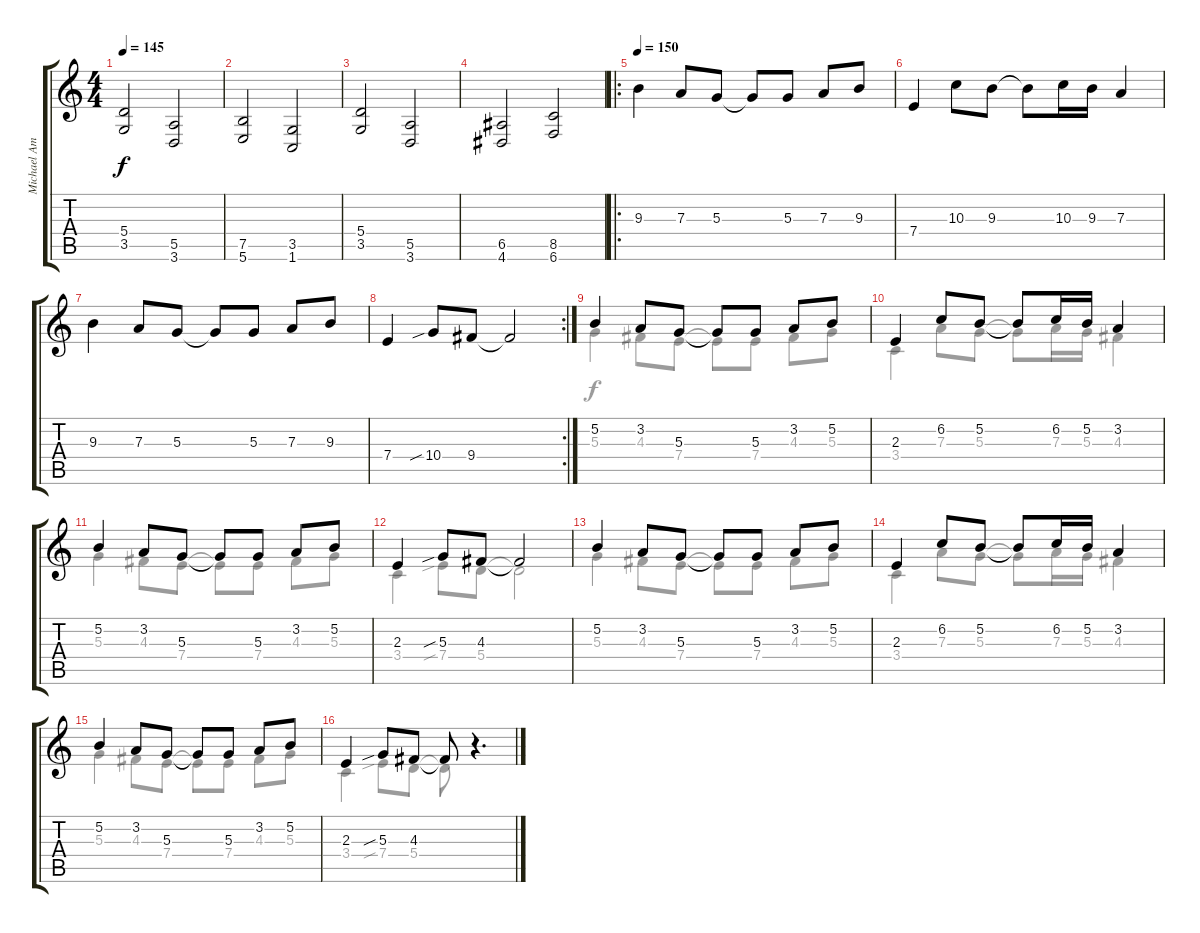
\track ("Michael Amott" "Michael Am") {instrument distortionguitar}
\staff {score tabs}
\tuning (B3 Gb3 D3 A2 E2 B1) {hide}
\voice
\ts (4 4)
\tempo 145
\clef g2
\ks c
(5.4 3.5).2{dy f} (5.5 3.6).2 |
(7.5 5.6).2 (3.5 1.6).2 |
(5.4 3.5).2 (5.5 3.6).2 |
(6.5 4.6).2 (8.5 6.6).2 |
\ro
\tempo 150
9.3.4 7.3.8 5.3.8 5.3{t}.8 5.3.8 7.3.8 9.3.8 |
7.4.4 10.3.8 9.3.8 9.3{t}.8 10.3.16 9.3.16 7.3.4 |
9.3.4 7.3.8 5.3.8 5.3{t}.8 5.3.8 7.3.8 9.3.8 |
\rc 2
7.4.4 10.4{sib}.8 9.4.8 9.4{t}.2 |
5.2.4 3.2.8 5.3.8 5.3{t}.8 5.3.8 3.2.8 5.2.8 |
2.3.4 6.2.8 5.2.8 5.2{t}.8 6.2.16 5.2.16 3.2.4 |
5.2.4 3.2.8 5.3.8 5.3{t}.8 5.3.8 3.2.8 5.2.8 |
2.3.4 5.3{sib}.8 4.3.8 4.3{t}.2 |
5.2.4 3.2.8 5.3.8 5.3{t}.8 5.3.8 3.2.8 5.2.8 |
2.3.4 6.2.8 5.2.8 5.2{t}.8 6.2.16 5.2.16 3.2.4 |
5.2.4 3.2.8 5.3.8 5.3{t}.8 5.3.8 3.2.8 5.2.8 |
2.3.4 5.3{sib}.8 4.3.8 4.3{t}.8 r.4{d}
\voice
\clef g2
\ottava regular
\simile none
\ks c
|
|
|
|
|
|
|
|
5.3.4 4.3.8 7.4.8 7.4{t}.8 7.4.8 4.3.8 5.3.8 |
3.4.4 7.3.8 5.3.8 5.3{t}.8 7.3.16 5.3.16 4.3.4 |
5.3.4 4.3.8 7.4.8 7.4{t}.8 7.4.8 4.3.8 5.3.8 |
3.4.4 7.4{sib}.8 5.4.8 5.4{t}.2 |
5.3.4 4.3.8 7.4.8 7.4{t}.8 7.4.8 4.3.8 5.3.8 |
3.4.4 7.3.8 5.3.8 5.3{t}.8 7.3.16 5.3.16 4.3.4 |
5.3.4 4.3.8 7.4.8 7.4{t}.8 7.4.8 4.3.8 5.3.8 |
3.4.4 7.4{sib}.8 5.4.8 5.4{t}.8 r.4{d}
